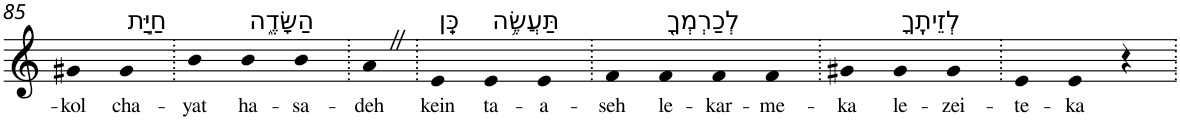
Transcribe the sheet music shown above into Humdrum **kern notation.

**kern	**text
*part1	*part1
*staff1	*staff1
*I"Piano	*
*I'Pno	*
!!LO:PB:g=z
*clefG2	*
*k[]	*
=85	=85
!	!LO:LY:b
4g#X	-kol
!LO:TX:a:t=חַיַּ֣ת	!
!	!LO:LY:b
4g#	cha-
=86.	=86.
!	!LO:LY:b
4b	-yat
!LO:TX:a:t=הַשָּׂדֶ֑ה	!
!	!LO:LY:b
4b	ha-
!	!LO:LY:b
4b	-sa-
=87.	=87.
!	!LO:LY:b
4aZ	-deh
=88.	=88.
!LO:TX:a:t=כֵּֽן	!
!	!LO:LY:b
4e	kein
!LO:TX:a:t=תַּעֲשֶׂ֥ה	!
!	!LO:LY:b
4e	ta-
!	!LO:LY:b
4e	-a-
=89.	=89.
!	!LO:LY:b
4f	-seh
!LO:TX:a:t=לְכַרְמְךָ֖	!
!	!LO:LY:b
4f	le-
!	!LO:LY:b
4f	-kar-
!	!LO:LY:b
4f	-me-
=90.	=90.
!	!LO:LY:b
4g#X	-ka
!LO:TX:a:t=לְזֵיתֶֽךָ	!
!	!LO:LY:b
4g#	le-
!	!LO:LY:b
4g#	-zei-
=91.	=91.
!	!LO:LY:b
4e	-te-
!	!LO:LY:b
4e	-ka
4r	.
=.	=.
*-	*-
